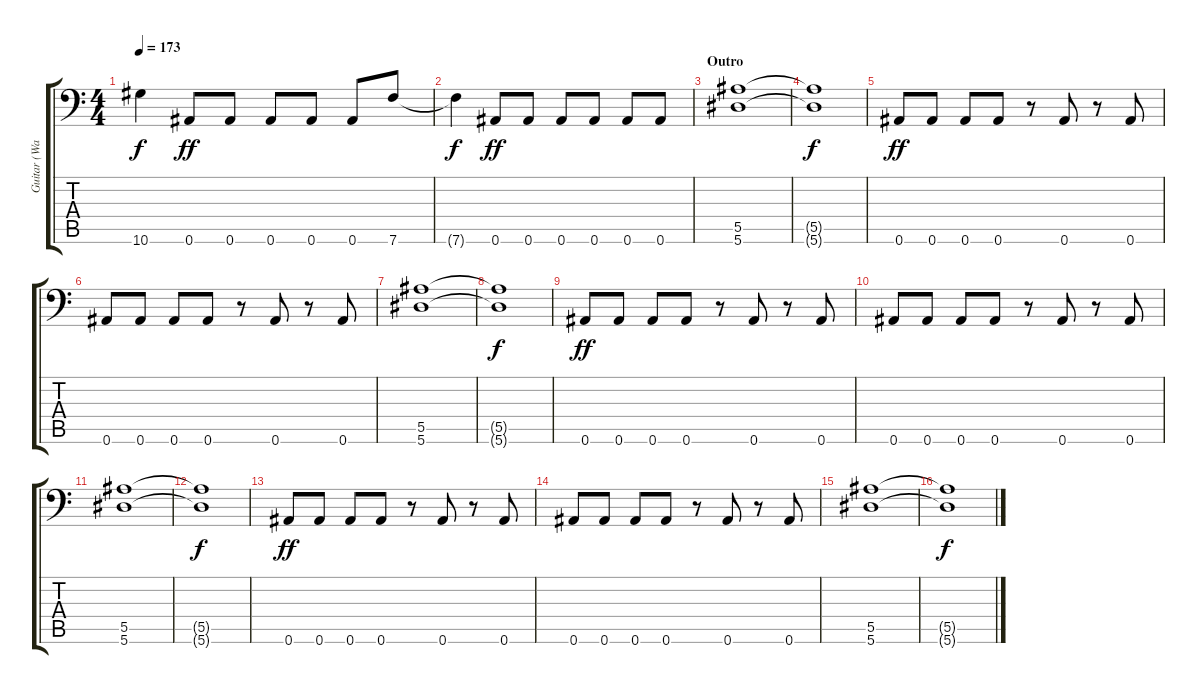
\track ("Guitar (Wayne Static)" "Guitar (Wa") {instrument overdrivenguitar}
\staff {score tabs}
\tuning (C4 G3 Eb3 Bb2 F2 Bb1) {hide}
\ts (4 4)
\tempo 173
\clef f4
\ks c
10.6{t}.4{dy f} 0.6.8{dy ff} 0.6.8 0.6.8 0.6.8 0.6.8 7.6.8 |
7.6{t}.4{dy f} 0.6.8{dy ff} 0.6.8 0.6.8 0.6.8 0.6.8 0.6.8 |
\section ("" "Outro")
(5.5 5.6).1 |
(5.5{t} 5.6{t}).1{dy f} |
0.6.8{dy ff} 0.6.8 0.6.8 0.6.8 r.8 0.6.8 r.8 0.6.8 |
0.6.8 0.6.8 0.6.8 0.6.8 r.8 0.6.8 r.8 0.6.8 |
(5.5 5.6).1 |
(5.5{t} 5.6{t}).1{dy f} |
0.6.8{dy ff} 0.6.8 0.6.8 0.6.8 r.8 0.6.8 r.8 0.6.8 |
0.6.8 0.6.8 0.6.8 0.6.8 r.8 0.6.8 r.8 0.6.8 |
(5.5 5.6).1 |
(5.5{t} 5.6{t}).1{dy f} |
0.6.8{dy ff} 0.6.8 0.6.8 0.6.8 r.8 0.6.8 r.8 0.6.8 |
0.6.8 0.6.8 0.6.8 0.6.8 r.8 0.6.8 r.8 0.6.8 |
(5.5 5.6).1 |
(5.5{t} 5.6{t}).1{dy f}
